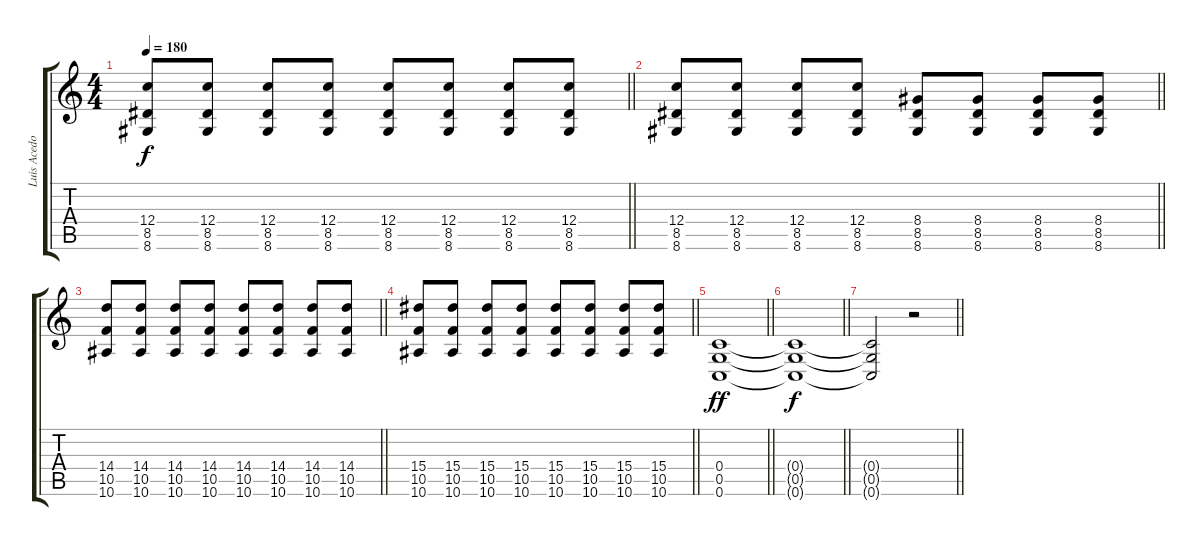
\track ("Luis Acedo" "Luis Acedo") {instrument distortionguitar}
\staff {score tabs}
\tuning (D4 A3 F3 C3 G2 C2) {hide}
\ts (4 4)
\tempo 180
\clef g2
\barLineRight lightlight
\ks c
(12.4 8.5 8.6).8{dy f} (12.4 8.5 8.6).8 (12.4 8.5 8.6).8 (12.4 8.5 8.6).8 (12.4 8.5 8.6).8 (12.4 8.5 8.6).8 (12.4 8.5 8.6).8 (12.4 8.5 8.6).8 |
\barLineRight lightlight
(12.4 8.5 8.6).8 (12.4 8.5 8.6).8 (12.4 8.5 8.6).8 (12.4 8.5 8.6).8 (8.4 8.5 8.6).8 (8.4 8.5 8.6).8 (8.4 8.5 8.6).8 (8.4 8.5 8.6).8 |
\barLineRight lightlight
(14.4 10.5 10.6).8 (14.4 10.5 10.6).8 (14.4 10.5 10.6).8 (14.4 10.5 10.6).8 (14.4 10.5 10.6).8 (14.4 10.5 10.6).8 (14.4 10.5 10.6).8 (14.4 10.5 10.6).8 |
\barLineRight lightlight
(15.4 10.5 10.6).8 (15.4 10.5 10.6).8 (15.4 10.5 10.6).8 (15.4 10.5 10.6).8 (15.4 10.5 10.6).8 (15.4 10.5 10.6).8 (15.4 10.5 10.6).8 (15.4 10.5 10.6).8 |
\barLineRight lightlight
(0.4 0.5 0.6).1{dy ff} |
\barLineRight lightlight
(0.4{t} 0.5{t} 0.6{t}).1{dy f} |
\barLineRight lightlight
(0.4{t} 0.5{t} 0.6{t}).2 r.2
